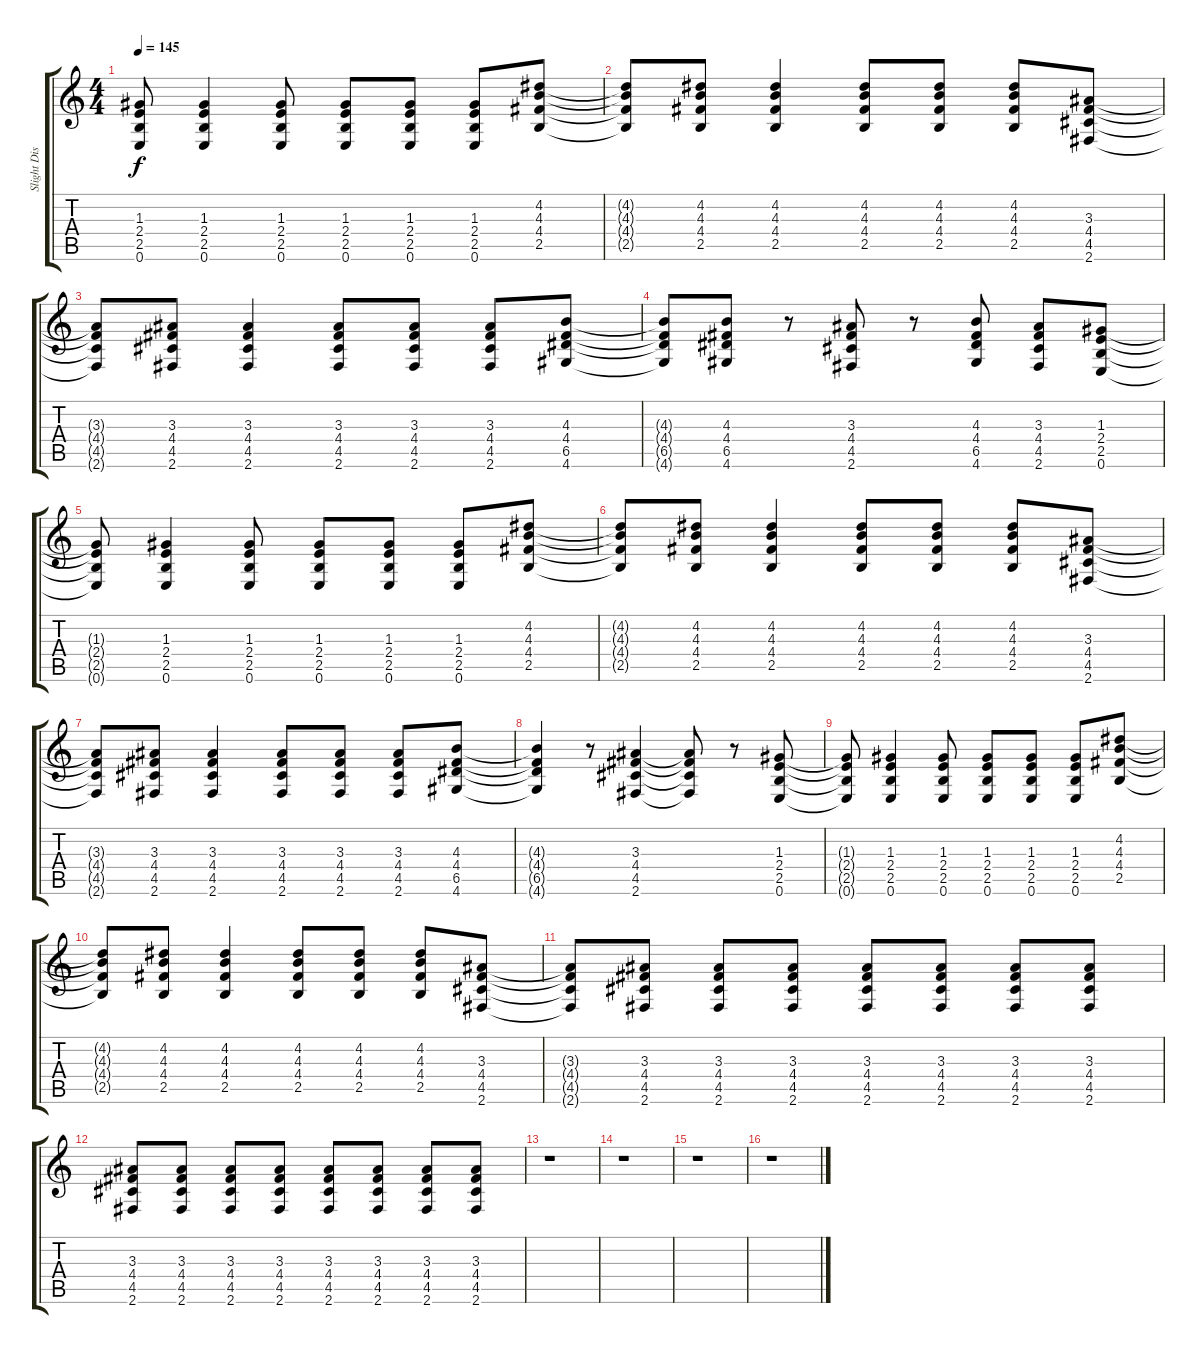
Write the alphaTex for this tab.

\track ("Slight Distortion Guitar 2" "Slight Dis") {instrument electricguitarjazz}
\staff {score tabs}
\tuning (E4 B3 G3 D3 A2 E2) {hide}
\ts (4 4)
\tempo 145
\clef g2
\ks c
(1.3{t} 2.4{t} 2.5{t} 0.6{t}).8{dy f} (1.3 2.4 2.5 0.6).4 (1.3 2.4 2.5 0.6).8 (1.3 2.4 2.5 0.6).8 (1.3 2.4 2.5 0.6).8 (1.3 2.4 2.5 0.6).8 (4.2 4.3 4.4 2.5).8 |
(4.2{t} 4.3{t} 4.4{t} 2.5{t}).8 (4.2 4.3 4.4 2.5).8 (4.2 4.3 4.4 2.5).4 (4.2 4.3 4.4 2.5).8 (4.2 4.3 4.4 2.5).8 (4.2 4.3 4.4 2.5).8 (3.3 4.4 4.5 2.6).8 |
(3.3{t} 4.4{t} 4.5{t} 2.6{t}).8 (3.3 4.4 4.5 2.6).8 (3.3 4.4 4.5 2.6).4 (3.3 4.4 4.5 2.6).8 (3.3 4.4 4.5 2.6).8 (3.3 4.4 4.5 2.6).8 (4.3 4.4 6.5 4.6).8 |
(4.3{t} 4.4{t} 6.5{t} 4.6{t}).8 (4.3 4.4 6.5 4.6).8 r.8 (3.3 4.4 4.5 2.6).8 r.8 (4.3 4.4 6.5 4.6).8 (3.3 4.4 4.5 2.6).8 (1.3 2.4 2.5 0.6).8 |
(1.3{t} 2.4{t} 2.5{t} 0.6{t}).8 (1.3 2.4 2.5 0.6).4 (1.3 2.4 2.5 0.6).8 (1.3 2.4 2.5 0.6).8 (1.3 2.4 2.5 0.6).8 (1.3 2.4 2.5 0.6).8 (4.2 4.3 4.4 2.5).8 |
(4.2{t} 4.3{t} 4.4{t} 2.5{t}).8 (4.2 4.3 4.4 2.5).8 (4.2 4.3 4.4 2.5).4 (4.2 4.3 4.4 2.5).8 (4.2 4.3 4.4 2.5).8 (4.2 4.3 4.4 2.5).8 (3.3 4.4 4.5 2.6).8 |
(3.3{t} 4.4{t} 4.5{t} 2.6{t}).8 (3.3 4.4 4.5 2.6).8 (3.3 4.4 4.5 2.6).4 (3.3 4.4 4.5 2.6).8 (3.3 4.4 4.5 2.6).8 (3.3 4.4 4.5 2.6).8 (4.3 4.4 6.5 4.6).8 |
(4.3{t} 4.4{t} 6.5{t} 4.6{t}).4 r.8 (3.3 4.4 4.5 2.6).4 (3.3{t} 4.4{t} 4.5{t} 2.6{t}).8 r.8 (1.3 2.4 2.5 0.6).8 |
(1.3{t} 2.4{t} 2.5{t} 0.6{t}).8 (1.3 2.4 2.5 0.6).4 (1.3 2.4 2.5 0.6).8 (1.3 2.4 2.5 0.6).8 (1.3 2.4 2.5 0.6).8 (1.3 2.4 2.5 0.6).8 (4.2 4.3 4.4 2.5).8 |
(4.2{t} 4.3{t} 4.4{t} 2.5{t}).8 (4.2 4.3 4.4 2.5).8 (4.2 4.3 4.4 2.5).4 (4.2 4.3 4.4 2.5).8 (4.2 4.3 4.4 2.5).8 (4.2 4.3 4.4 2.5).8 (3.3 4.4 4.5 2.6).8 |
(3.3{t} 4.4{t} 4.5{t} 2.6{t}).8 (3.3 4.4 4.5 2.6).8 (3.3 4.4 4.5 2.6).8 (3.3 4.4 4.5 2.6).8 (3.3 4.4 4.5 2.6).8 (3.3 4.4 4.5 2.6).8 (3.3 4.4 4.5 2.6).8 (3.3 4.4 4.5 2.6).8 |
(3.3 4.4 4.5 2.6).8 (3.3 4.4 4.5 2.6).8 (3.3 4.4 4.5 2.6).8 (3.3 4.4 4.5 2.6).8 (3.3 4.4 4.5 2.6).8 (3.3 4.4 4.5 2.6).8 (3.3 4.4 4.5 2.6).8 (3.3 4.4 4.5 2.6).8 |
r.1 |
r.1 |
r.1 |
r.1
